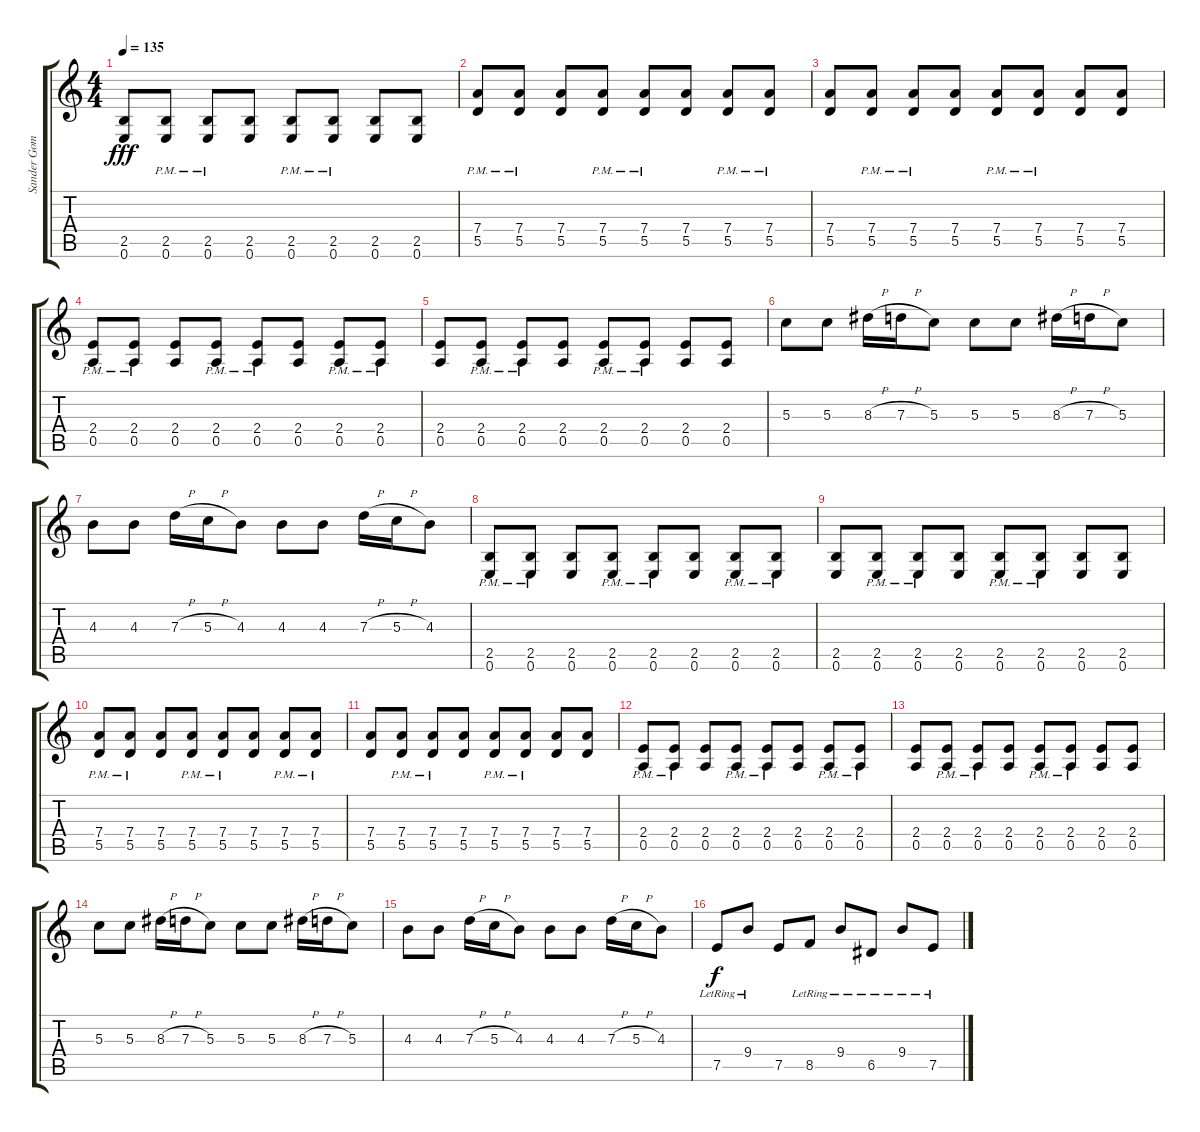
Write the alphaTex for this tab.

\track ("Sander Gommans" "Sander Gom") {instrument distortionguitar}
\staff {score tabs}
\tuning (E4 B3 G3 D3 A2 E2) {hide}
\ts (4 4)
\tempo 135
\clef g2
\ks c
(2.5 0.6).8{dy fff} (2.5{pm} 0.6{pm}).8 (2.5{pm} 0.6{pm}).8 (2.5 0.6).8 (2.5{pm} 0.6{pm}).8 (2.5{pm} 0.6{pm}).8 (2.5 0.6).8 (2.5 0.6).8 |
(7.4{pm} 5.5{pm}).8 (7.4{pm} 5.5{pm}).8 (7.4 5.5).8 (7.4{pm} 5.5{pm}).8 (7.4{pm} 5.5{pm}).8 (7.4 5.5).8 (7.4{pm} 5.5{pm}).8 (7.4{pm} 5.5{pm}).8 |
(7.4 5.5).8 (7.4{pm} 5.5{pm}).8 (7.4{pm} 5.5{pm}).8 (7.4 5.5).8 (7.4{pm} 5.5{pm}).8 (7.4{pm} 5.5{pm}).8 (7.4 5.5).8 (7.4 5.5).8 |
(2.4{pm} 0.5{pm}).8 (2.4{pm} 0.5{pm}).8 (2.4 0.5).8 (2.4{pm} 0.5{pm}).8 (2.4{pm} 0.5{pm}).8 (2.4 0.5).8 (2.4{pm} 0.5{pm}).8 (2.4{pm} 0.5{pm}).8 |
(2.4 0.5).8 (2.4{pm} 0.5{pm}).8 (2.4{pm} 0.5{pm}).8 (2.4 0.5).8 (2.4{pm} 0.5{pm}).8 (2.4{pm} 0.5{pm}).8 (2.4 0.5).8 (2.4 0.5).8 |
5.3.8 5.3.8 8.3{h}.16 7.3{h}.16 5.3.8 5.3.8 5.3.8 8.3{h}.16 7.3{h}.16 5.3.8 |
4.3.8 4.3.8 7.3{h}.16 5.3{h}.16 4.3.8 4.3.8 4.3.8 7.3{h}.16 5.3{h}.16 4.3.8 |
(2.5{pm} 0.6{pm}).8 (2.5{pm} 0.6{pm}).8 (2.5 0.6).8 (2.5{pm} 0.6{pm}).8 (2.5{pm} 0.6{pm}).8 (2.5 0.6).8 (2.5{pm} 0.6{pm}).8 (2.5{pm} 0.6{pm}).8 |
(2.5 0.6).8 (2.5{pm} 0.6{pm}).8 (2.5{pm} 0.6{pm}).8 (2.5 0.6).8 (2.5{pm} 0.6{pm}).8 (2.5{pm} 0.6{pm}).8 (2.5 0.6).8 (2.5 0.6).8 |
(7.4{pm} 5.5{pm}).8 (7.4{pm} 5.5{pm}).8 (7.4 5.5).8 (7.4{pm} 5.5{pm}).8 (7.4{pm} 5.5{pm}).8 (7.4 5.5).8 (7.4{pm} 5.5{pm}).8 (7.4{pm} 5.5{pm}).8 |
(7.4 5.5).8 (7.4{pm} 5.5{pm}).8 (7.4{pm} 5.5{pm}).8 (7.4 5.5).8 (7.4{pm} 5.5{pm}).8 (7.4{pm} 5.5{pm}).8 (7.4 5.5).8 (7.4 5.5).8 |
(2.4{pm} 0.5{pm}).8 (2.4{pm} 0.5{pm}).8 (2.4 0.5).8 (2.4{pm} 0.5{pm}).8 (2.4{pm} 0.5{pm}).8 (2.4 0.5).8 (2.4{pm} 0.5{pm}).8 (2.4{pm} 0.5{pm}).8 |
(2.4 0.5).8 (2.4{pm} 0.5{pm}).8 (2.4{pm} 0.5{pm}).8 (2.4 0.5).8 (2.4{pm} 0.5{pm}).8 (2.4{pm} 0.5{pm}).8 (2.4 0.5).8 (2.4 0.5).8 |
5.3.8 5.3.8 8.3{h}.16 7.3{h}.16 5.3.8 5.3.8 5.3.8 8.3{h}.16 7.3{h}.16 5.3.8 |
4.3.8 4.3.8 7.3{h}.16 5.3{h}.16 4.3.8 4.3.8 4.3.8 7.3{h}.16 5.3{h}.16 4.3.8 |
7.5{lr}.8{dy f instrument electricguitarclean} 9.4{lr}.8 7.5.8 8.5{lr}.8 9.4{lr}.8 6.5{lr}.8 9.4{lr}.8 7.5{lr}.8
